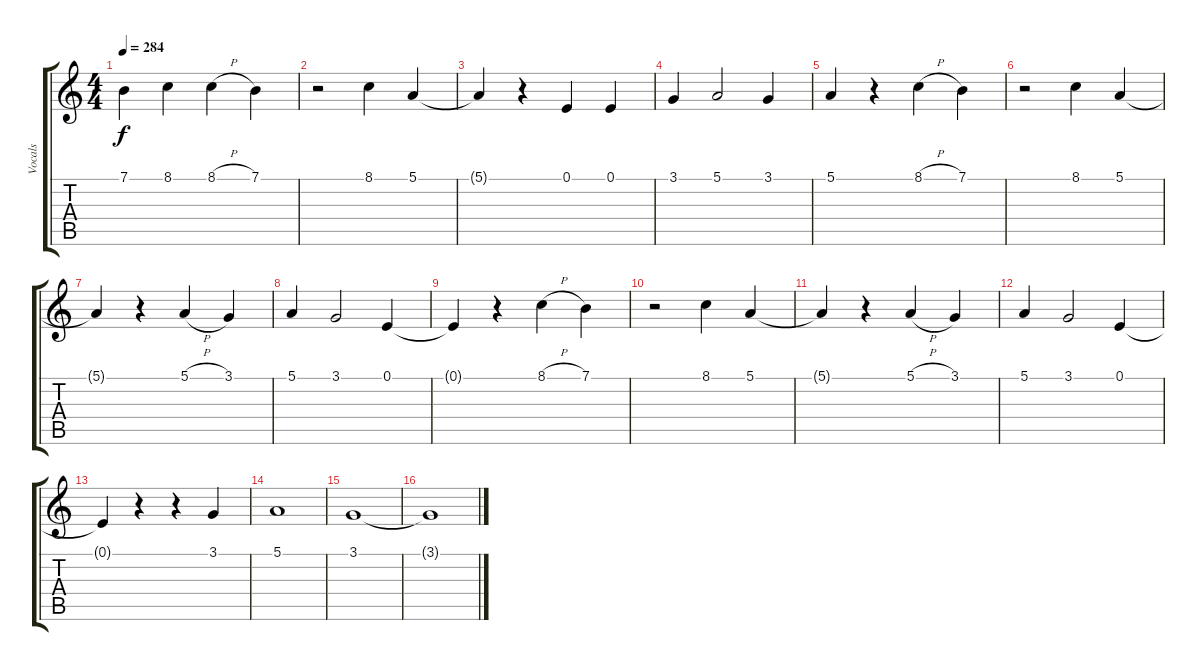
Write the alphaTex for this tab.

\track ("Vocals" "Vocals") {instrument voiceoohs}
\staff {score tabs}
\tuning (E4 B3 G3 D3 A2 E2) {hide}
\ts (4 4)
\tempo 284
\clef g2
\ks c
7.1.4{dy f} 8.1.4 8.1{h}.4 7.1.4 |
r.2 8.1.4 5.1.4 |
5.1{t}.4 r.4 0.1.4 0.1.4 |
3.1.4 5.1.2 3.1.4 |
5.1.4 r.4 8.1{h}.4 7.1.4 |
r.2 8.1.4 5.1.4 |
5.1{t}.4 r.4 5.1{h}.4 3.1.4 |
5.1.4 3.1.2 0.1.4 |
0.1{t}.4 r.4 8.1{h}.4 7.1.4 |
r.2 8.1.4 5.1.4 |
5.1{t}.4 r.4 5.1{h}.4 3.1.4 |
5.1.4 3.1.2 0.1.4 |
0.1{t}.4 r.4 r.4 3.1.4 |
5.1.1 |
3.1.1 |
3.1{t}.1
